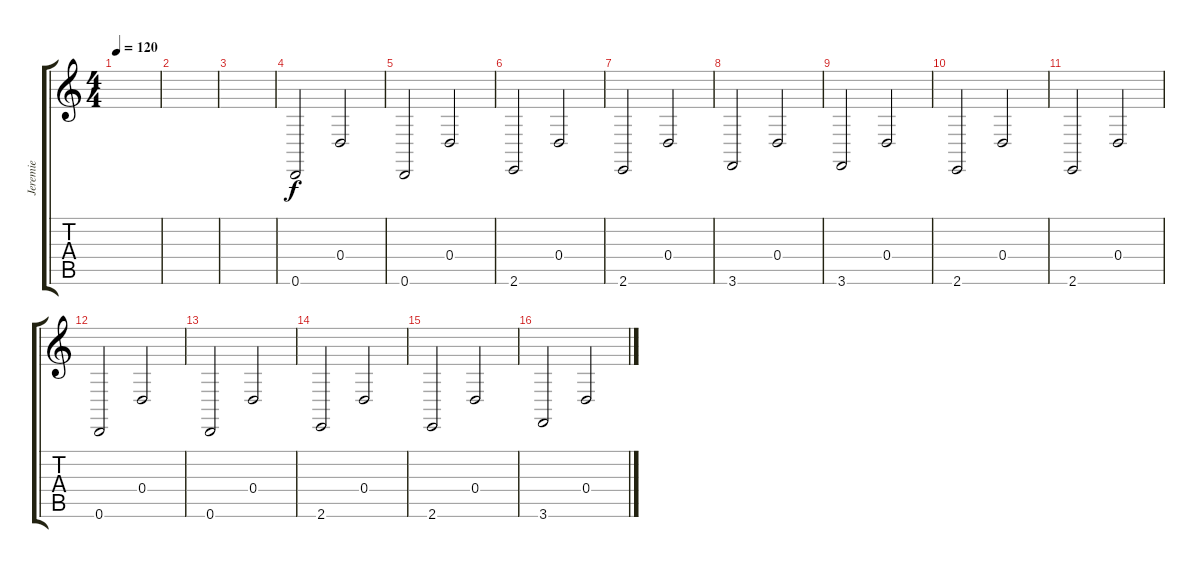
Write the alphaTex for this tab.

\track ("Jeremie" "Jeremie") {instrument pad4choir}
\staff {score tabs}
\tuning (E4 B3 G3 D3 A2 D2) {hide}
\ts (4 4)
\tempo 120
\clef g2
\ks c
|
|
|
0.6.2 0.4.2 |
0.6.2 0.4.2 |
2.6.2 0.4.2 |
2.6.2 0.4.2 |
3.6.2 0.4.2 |
3.6.2 0.4.2 |
2.6.2 0.4.2 |
2.6.2 0.4.2 |
0.6.2 0.4.2 |
0.6.2 0.4.2 |
2.6.2 0.4.2 |
2.6.2 0.4.2 |
3.6.2 0.4.2
